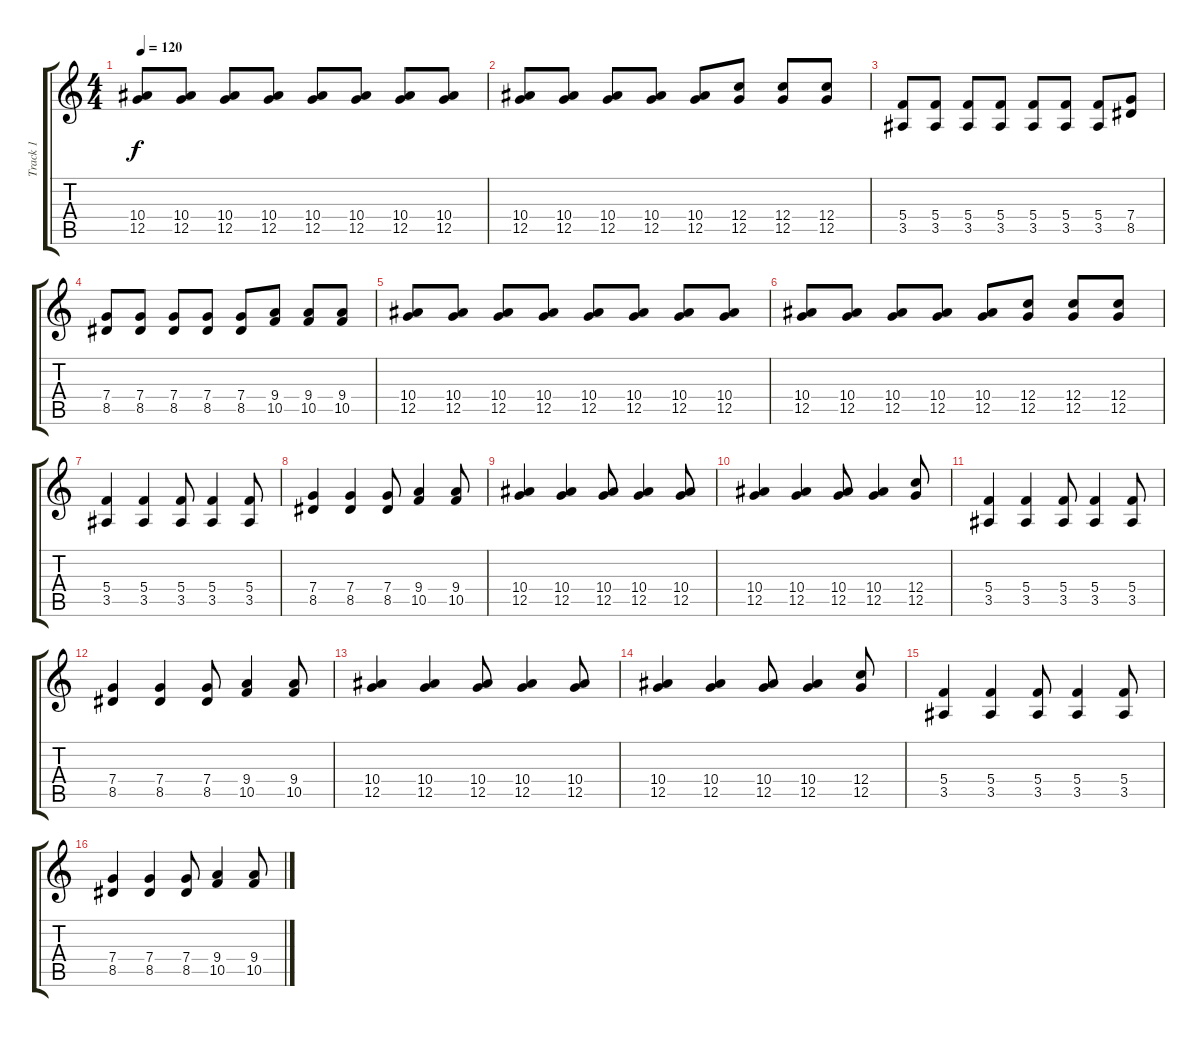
\track ("Track 1" "Track 1") {instrument electricguitarjazz}
\staff {score tabs}
\tuning (D4 A3 F3 C3 G2 C2) {hide}
\ts (4 4)
\tempo 120
\clef g2
\ks c
(10.4 12.5).8{dy f} (10.4 12.5).8 (10.4 12.5).8 (10.4 12.5).8 (10.4 12.5).8 (10.4 12.5).8 (10.4 12.5).8 (10.4 12.5).8 |
(10.4 12.5).8 (10.4 12.5).8 (10.4 12.5).8 (10.4 12.5).8 (10.4 12.5).8 (12.4 12.5).8 (12.4 12.5).8 (12.4 12.5).8 |
(5.4 3.5).8 (5.4 3.5).8 (5.4 3.5).8 (5.4 3.5).8 (5.4 3.5).8 (5.4 3.5).8 (5.4 3.5).8 (7.4 8.5).8 |
(7.4 8.5).8 (7.4 8.5).8 (7.4 8.5).8 (7.4 8.5).8 (7.4 8.5).8 (9.4 10.5).8 (9.4 10.5).8 (9.4 10.5).8 |
(10.4 12.5).8 (10.4 12.5).8 (10.4 12.5).8 (10.4 12.5).8 (10.4 12.5).8 (10.4 12.5).8 (10.4 12.5).8 (10.4 12.5).8 |
(10.4 12.5).8 (10.4 12.5).8 (10.4 12.5).8 (10.4 12.5).8 (10.4 12.5).8 (12.4 12.5).8 (12.4 12.5).8 (12.4 12.5).8 |
(5.4 3.5).4{instrument distortionguitar} (5.4 3.5).4 (5.4 3.5).8 (5.4 3.5).4 (5.4 3.5).8 |
(7.4 8.5).4 (7.4 8.5).4 (7.4 8.5).8 (9.4 10.5).4 (9.4 10.5).8 |
(10.4 12.5).4 (10.4 12.5).4 (10.4 12.5).8 (10.4 12.5).4 (10.4 12.5).8 |
(10.4 12.5).4 (10.4 12.5).4 (10.4 12.5).8 (10.4 12.5).4 (12.4 12.5).8 |
(5.4 3.5).4 (5.4 3.5).4 (5.4 3.5).8 (5.4 3.5).4 (5.4 3.5).8 |
(7.4 8.5).4 (7.4 8.5).4 (7.4 8.5).8 (9.4 10.5).4 (9.4 10.5).8 |
(10.4 12.5).4 (10.4 12.5).4 (10.4 12.5).8 (10.4 12.5).4 (10.4 12.5).8 |
(10.4 12.5).4 (10.4 12.5).4 (10.4 12.5).8 (10.4 12.5).4 (12.4 12.5).8 |
(5.4 3.5).4{instrument distortionguitar} (5.4 3.5).4 (5.4 3.5).8 (5.4 3.5).4 (5.4 3.5).8 |
(7.4 8.5).4 (7.4 8.5).4 (7.4 8.5).8 (9.4 10.5).4 (9.4 10.5).8
